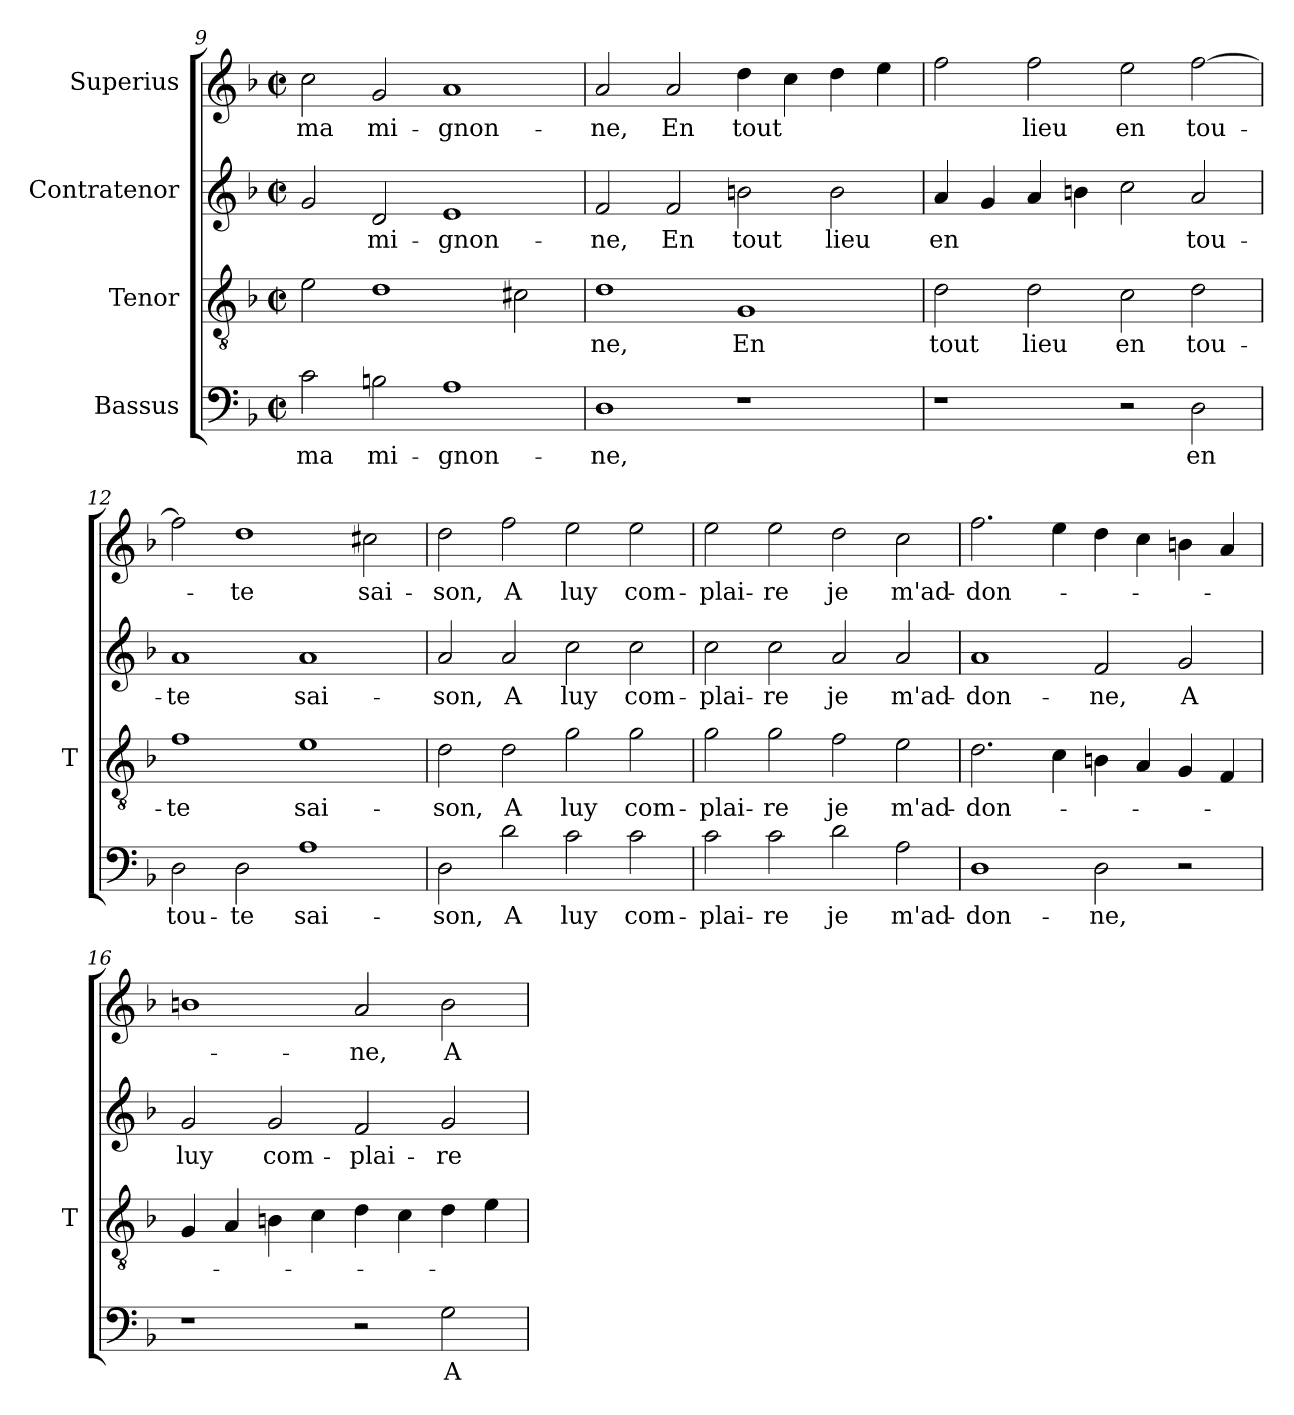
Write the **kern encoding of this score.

**kern	**text	**kern	**text	**kern	**text	**kern	**text
*part4	*part4	*part3	*part3	*part2	*part2	*part1	*part1
*staff4	*staff4	*staff3	*staff3	*staff2	*staff2	*staff1	*staff1
*I"Bassus	*	*I"Tenor	*	*I"Contratenor	*	*I"Superius	*
*	*	*I'T	*	*	*	*	*
!!LO:PB:g=z
*clefF4	*	*clefGv2	*	*clefG2	*	*clefG2	*
*k[b-]	*	*k[b-]	*	*k[b-]	*	*k[b-]	*
*F:	*	*F:	*	*F:	*	*F:	*
*M2/2	*	*M2/2	*	*M2/2	*	*M2/2	*
*met(c|)	*	*met(c|)	*	*met(c|)	*	*met(c|)	*
=9	=9	=9	=9	=9	=9	=9	=9
2c	-ma	2e	.	2g	.	2cc	-ma
2B	mi-	1d	.	2d	mi-	2g	mi-
1A	gnon-	.	.	1e	gnon-	1a	gnon-
.	.	2c#X	.	.	.	.	.
=10	=10	=10	=10	=10	=10	=10	=10
1D	-ne,	1d	-ne,	2f	-ne,	2a	-ne,
.	.	.	.	2f	-En	2a	-En
1r	.	1G	-En	2b	-tout	4dd	-tout
.	.	.	.	.	.	4cc	.
.	.	.	.	2b	-lieu	4dd	.
.	.	.	.	.	.	4ee	.
=11	=11	=11	=11	=11	=11	=11	=11
1r	.	2d	-tout	4a	-en	2ff	.
.	.	.	.	4g	.	.	.
.	.	2d	-lieu	4a	.	2ff	-lieu
.	.	.	.	4b	.	.	.
2r	.	2c	-en	2cc	.	2ee	-en
2D	-en	2d	tou-	2a	tou-	[2ff	tou-
=12	=12	=12	=12	=12	=12	=12	=12
2D	tou-	1f	-te	1a	-te	2ff]	.
2D	-te	.	.	.	.	1dd	-te
1A	sai-	1e	sai-	1a	sai-	.	.
.	.	.	.	.	.	2cc#X	sai-
!!LO:LB:g=z
=13	=13	=13	=13	=13	=13	=13	=13
2D	-son,	2d	-son,	2a	-son,	2dd	-son,
2d	-A	2d	-A	2a	-A	2ff	-A
2c	-luy	2g	-luy	2cc	-luy	2ee	-luy
2c	com-	2g	com-	2cc	com-	2ee	com-
=14	=14	=14	=14	=14	=14	=14	=14
2c	plai-	2g	plai-	2cc	plai-	2ee	plai-
2c	-re	2g	-re	2cc	-re	2ee	-re
2d	-je	2f	-je	2a	-je	2dd	-je
2A	m'ad-	2e	m'ad-	2a	m'ad-	2cc	m'ad-
=15	=15	=15	=15	=15	=15	=15	=15
1D	don-	2.d	don-	1a	don-	2.ff	don-
.	.	4c	.	.	.	4ee	.
2D	-ne,	4B	.	2f	-ne,	4dd	.
.	.	4A	.	.	.	4cc	.
2r	.	4G	.	2g	-A	4b	.
.	.	4F	.	.	.	4a	.
=16	=16	=16	=16	=16	=16	=16	=16
1r	.	4G	.	2g	-luy	1b	.
.	.	4A	.	.	.	.	.
.	.	4B	.	2g	com-	.	.
.	.	4c	.	.	.	.	.
2r	.	4d	.	2f	plai-	2a	-ne,
.	.	4c	.	.	.	.	.
2G	-A	4d	.	2g	-re	2b	-A
.	.	4e	.	.	.	.	.
=	=	=	=	=	=	=	=
*-	*-	*-	*-	*-	*-	*-	*-
